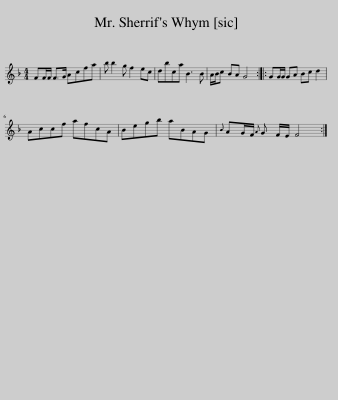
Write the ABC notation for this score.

X:1
L:1/8
M:4/4
I:linebreak $
K:F
V:1 treble
V:1
 FF/F/ F>G Acfa | b b2 g f2 ec | dbca B3 B | A/B/c BA G4 :: GG/G/ GA Bc d2 |$ %5
 Accf afcA | Begb aBAG |{B} AG/F/{A} G F/E/ F4 :| %8
